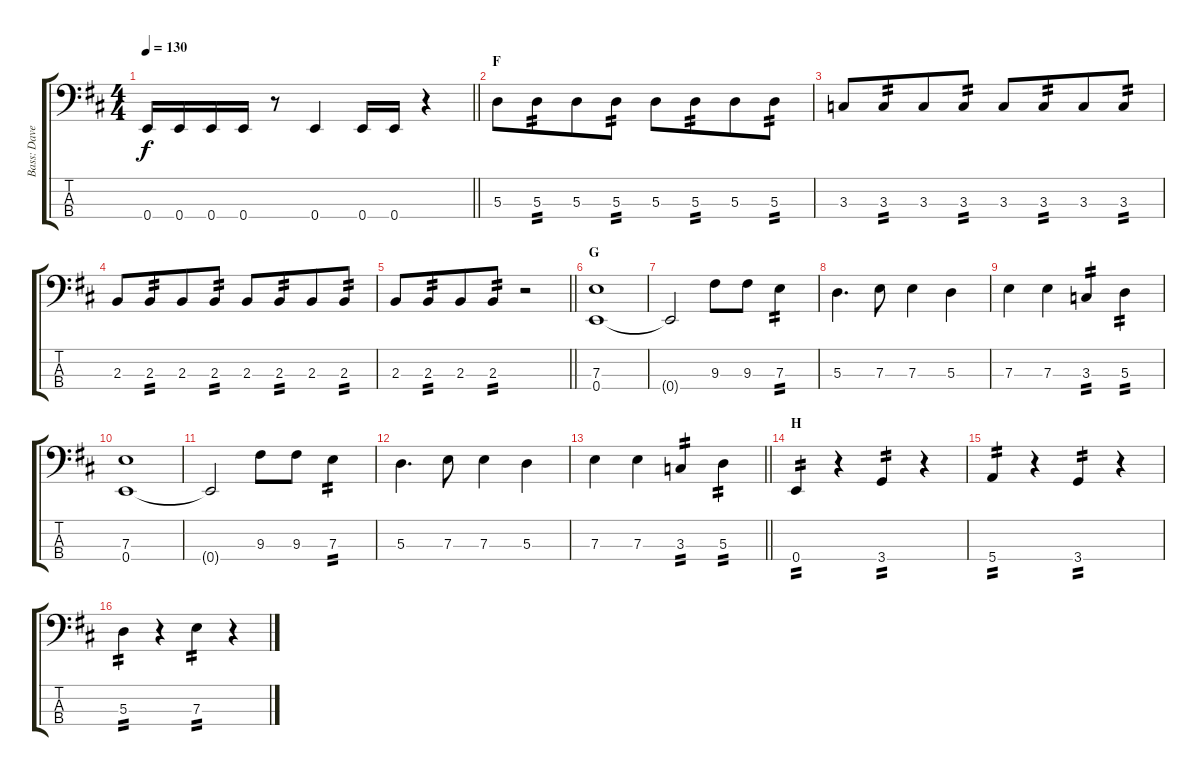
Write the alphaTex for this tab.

\track ("Bass: Dave" "Bass: Dave") {instrument electricbasspick}
\staff {score tabs}
\tuning (G2 D2 A1 E1) {hide}
\ts (4 4)
\tempo 130
\clef f4
\barLineRight lightlight
\ks d
0.4.16{dy f} 0.4.16 0.4.16 0.4.16 r.8 0.4.4 0.4.16 0.4.16 r.4 |
\section ("" "F")
5.3.8 5.3.8{tp 2 beam merge} 5.3.8 5.3.8{tp 2} 5.3.8 5.3.8{tp 2 beam merge} 5.3.8 5.3.8{tp 2} |
3.3.8 3.3.8{tp 2 beam merge} 3.3.8 3.3.8{tp 2} 3.3.8 3.3.8{tp 2 beam merge} 3.3.8 3.3.8{tp 2} |
2.3.8 2.3.8{tp 2 beam merge} 2.3.8 2.3.8{tp 2} 2.3.8 2.3.8{tp 2 beam merge} 2.3.8 2.3.8{tp 2} |
\barLineRight lightlight
2.3.8 2.3.8{tp 2 beam merge} 2.3.8 2.3.8{tp 2} r.2 |
\section ("" "G")
(7.3 0.4).1 |
0.4{t}.2 9.3.8 9.3.8 7.3.4{tp 2} |
5.3.4{d} 7.3.8 7.3.4 5.3.4 |
7.3.4 7.3.4 3.3.4{tp 2} 5.3.4{tp 2} |
(7.3 0.4).1 |
0.4{t}.2 9.3.8 9.3.8 7.3.4{tp 2} |
5.3.4{d} 7.3.8 7.3.4 5.3.4 |
\barLineRight lightlight
7.3.4 7.3.4 3.3.4{tp 2} 5.3.4{tp 2} |
\section ("" "H")
0.4.4{tp 2} r.4 3.4.4{tp 2} r.4 |
5.4.4{tp 2} r.4 3.4.4{tp 2} r.4 |
5.3.4{tp 2} r.4 7.3.4{tp 2} r.4
